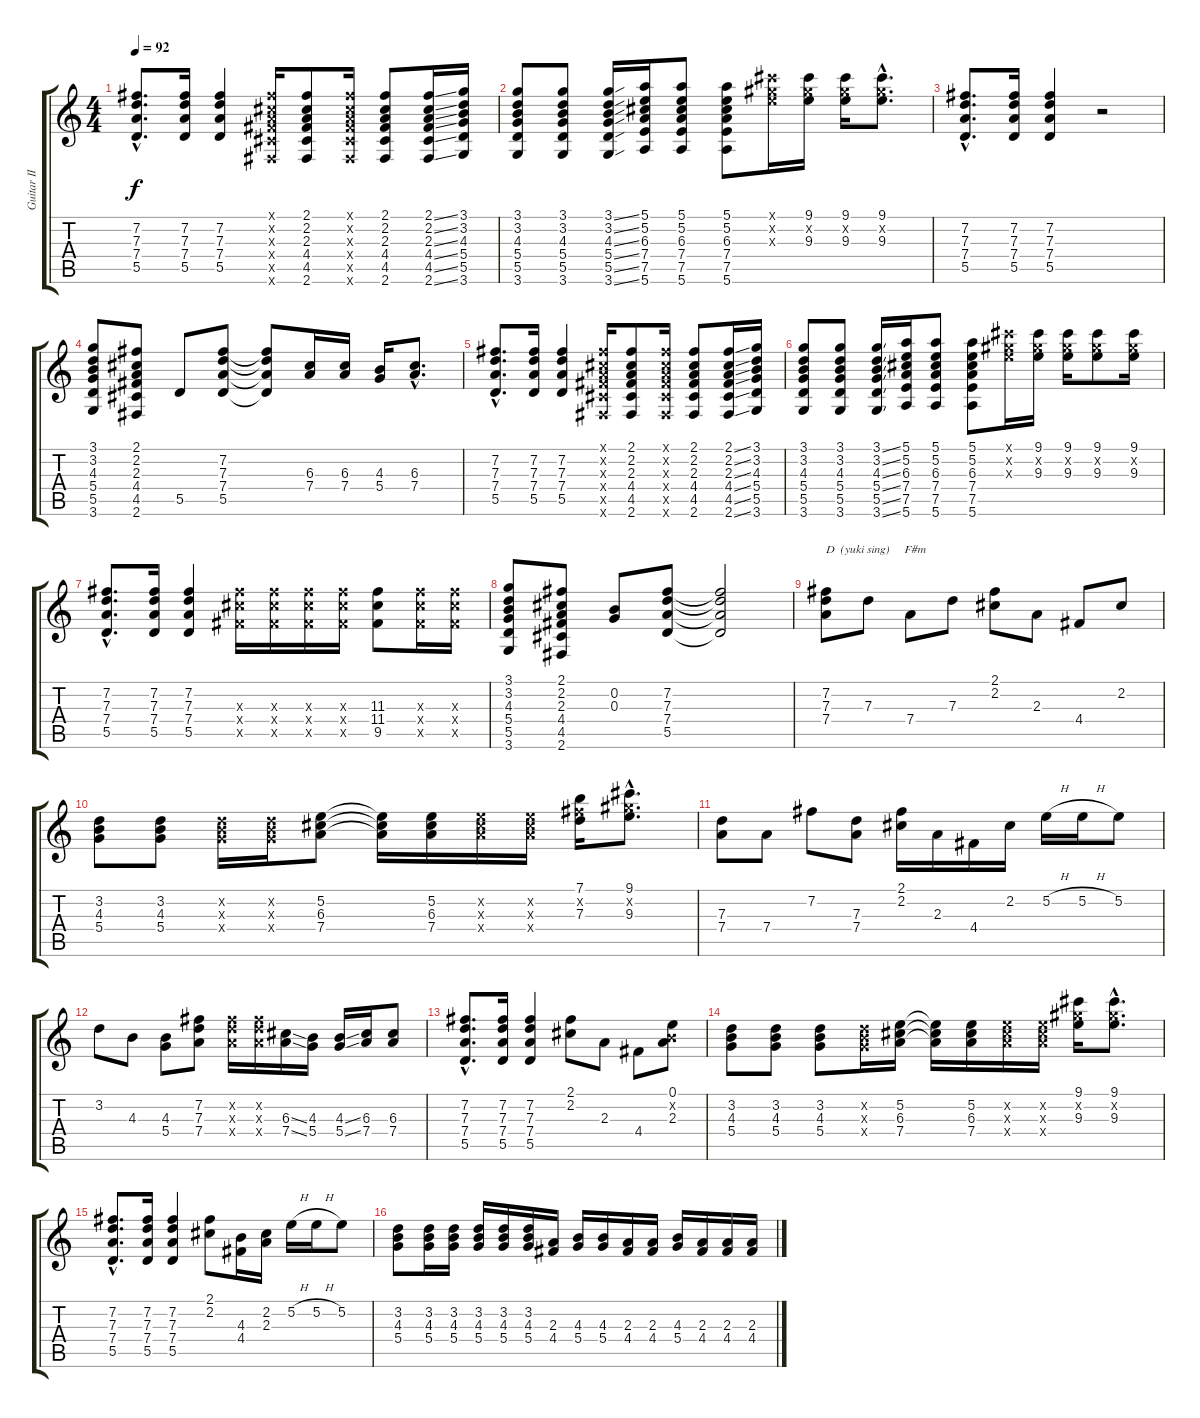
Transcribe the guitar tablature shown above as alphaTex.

\track ("Guitar II" "Guitar II") {instrument overdrivenguitar}
\staff {score tabs}
\tuning (E4 B3 G3 D3 A2 E2) {hide}
\ts (4 4)
\tempo 92
\clef g2
\ks c
(7.2{hac} 7.3{hac} 7.4{hac} 5.5{hac}).8{d dy f instrument overdrivenguitar} (7.2 7.3 7.4 5.5).16 (7.2 7.3 7.4 5.5).4 (2.1{x} 2.2{x} 2.3{x} 4.4{x} 4.5{x} 2.6{x}).16 (2.1 2.2 2.3 4.4 4.5 2.6).8 (2.1{x} 2.2{x} 2.3{x} 4.4{x} 4.5{x} 2.6{x}).16 (2.1 2.2 2.3 4.4 4.5 2.6).8 (2.1{ss} 2.2{ss} 2.3{ss} 4.4{ss} 4.5{ss} 2.6{ss}).16 (3.1 3.2 4.3 5.4 5.5 3.6).16 |
(3.1 3.2 4.3 5.4 5.5 3.6).8 (3.1 3.2 4.3 5.4 5.5 3.6).8 (3.1{ss} 3.2{ss} 4.3{ss} 5.4{ss} 5.5{ss} 3.6{ss}).16 (5.1 5.2 6.3 7.4 7.5 5.6).16 (5.1 5.2 6.3 7.4 7.5 5.6).8 (5.1 5.2 6.3 7.4 7.5 5.6).8 (9.1{x} 9.2{x} 9.3{x}).16 (9.1 9.2{x} 9.3).16 (9.1 9.2{x} 9.3).16 (9.1{hac} 9.2{hac x} 9.3{hac}).8{d} |
(7.2{hac} 7.3{hac} 7.4{hac} 5.5{hac}).8{d} (7.2 7.3 7.4 5.5).16 (7.2 7.3 7.4 5.5).4 r.2 |
(3.1 3.2 4.3 5.4 5.5 3.6).8 (2.1 2.2 2.3 4.4 4.5 2.6).8 5.5.8 (7.2 7.3 7.4 5.5).8 (7.2{t} 7.3{t} 7.4{t} 5.5{t}).8 (6.3 7.4).16 (6.3 7.4).16 (4.3 5.4).16 (6.3{hac} 7.4{hac}).8{d} |
(7.2{hac} 7.3{hac} 7.4{hac} 5.5{hac}).8{d} (7.2 7.3 7.4 5.5).16 (7.2 7.3 7.4 5.5).4 (2.1{x} 2.2{x} 2.3{x} 4.4{x} 4.5{x} 2.6{x}).16 (2.1 2.2 2.3 4.4 4.5 2.6).8 (2.1{x} 2.2{x} 2.3{x} 4.4{x} 4.5{x} 2.6{x}).16 (2.1 2.2 2.3 4.4 4.5 2.6).8 (2.1{ss} 2.2{ss} 2.3{ss} 4.4{ss} 4.5{ss} 2.6{ss}).16 (3.1 3.2 4.3 5.4 5.5 3.6).16 |
(3.1 3.2 4.3 5.4 5.5 3.6).8 (3.1 3.2 4.3 5.4 5.5 3.6).8 (3.1{ss} 3.2{ss} 4.3{ss} 5.4{ss} 5.5{ss} 3.6{ss}).16 (5.1 5.2 6.3 7.4 7.5 5.6).16 (5.1 5.2 6.3 7.4 7.5 5.6).8 (5.1 5.2 6.3 7.4 7.5 5.6).8 (9.1{x} 9.2{x} 9.3{x}).16 (9.1 9.2{x} 9.3).16 (9.1 9.2{x} 9.3).16 (9.1 9.2{x} 9.3).8 (9.1 9.2{x} 9.3).16 |
(7.2{hac} 7.3{hac} 7.4{hac} 5.5{hac}).8{d} (7.2 7.3 7.4 5.5).16 (7.2 7.3 7.4 5.5).4 (11.3{x} 11.4{x} 9.5{x}).16 (11.3{x} 11.4{x} 9.5{x}).16 (11.3{x} 11.4{x} 9.5{x}).16 (11.3{x} 11.4{x} 9.5{x}).16 (11.3 11.4 9.5).8 (11.3{x} 11.4{x} 9.5{x}).16 (11.3{x} 11.4{x} 9.5{x}).16 |
(3.1 3.2 4.3 5.4 5.5 3.6).8 (2.1 2.2 2.3 4.4 4.5 2.6).8 (0.2 0.3).8 (7.2 7.3 7.4 5.5).8 (7.2{t} 7.3{t} 7.4{t} 5.5{t}).2 |
(7.2 7.3 7.4).8{txt "D  (yuki sing)     F#m"} 7.3.8 7.4.8 7.3.8 (2.1 2.2).8 2.3.8 4.4.8 2.2.8 |
(3.2 4.3 5.4).8 (3.2 4.3 5.4).8 (3.2{x} 4.3{x} 5.4{x}).16 (3.2{x} 4.3{x} 5.4{x}).16 (5.2 6.3 7.4).8 (5.2{t} 6.3{t} 7.4{t}).16 (5.2 6.3 7.4).16 (5.2{x} 6.3{x} 7.4{x}).16 (5.2{x} 6.3{x} 7.4{x}).16 (7.1 7.2{x} 7.3).16 (9.1{hac} 9.2{hac x} 9.3{hac}).8{d} |
(7.3 7.4).8 7.4.8 7.2.8 (7.3 7.4).8 (2.1 2.2).16 2.3.16 4.4.16 2.2.16 5.2{h}.16 5.2{h}.16 5.2.8 |
3.2.8 4.3.8 (4.3 5.4).8 (7.2 7.3 7.4).8 (7.2{x} 7.3{x} 7.4{x}).16 (7.2{x} 7.3{x} 7.4{x}).16 (6.3{ss} 7.4{ss}).16 (4.3 5.4).16 (4.3{ss} 5.4{ss}).16 (6.3 7.4).16 (6.3 7.4).8 |
(7.2{hac} 7.3{hac} 7.4{hac} 5.5{hac}).8{d} (7.2 7.3 7.4 5.5).16 (7.2 7.3 7.4 5.5).4 (2.1 2.2).8 2.3.8 4.4.8 (0.1 0.2{x} 2.3).8 |
(3.2 4.3 5.4).8 (3.2 4.3 5.4).8 (3.2 4.3 5.4).8 (3.2{x} 4.3{x} 5.4{x}).16 (5.2 6.3 7.4).16 (5.2{t} 6.3{t} 7.4{t}).16 (5.2 6.3 7.4).16 (5.2{x} 6.3{x} 7.4{x}).16 (5.2{x} 6.3{x} 7.4{x}).16 (9.1 9.2{x} 9.3).16 (9.1{hac} 9.2{hac x} 9.3{hac}).8{d} |
(7.2{hac} 7.3{hac} 7.4{hac} 5.5{hac}).8{d} (7.2 7.3 7.4 5.5).16 (7.2 7.3 7.4 5.5).4 (2.1 2.2).8 (4.3 4.4).16 (2.2 2.3).16 5.2{h}.16 5.2{h}.16 5.2.8 |
(3.2 4.3 5.4).8 (3.2 4.3 5.4).16 (3.2 4.3 5.4).16 (3.2 4.3 5.4).16 (3.2 4.3 5.4).16 (3.2 4.3 5.4).16 (2.3 4.4).16 (4.3 5.4).16 (4.3 5.4).16 (2.3 4.4).16 (2.3 4.4).16 (4.3 5.4).16 (2.3 4.4).16 (2.3 4.4).16 (2.3 4.4).16
